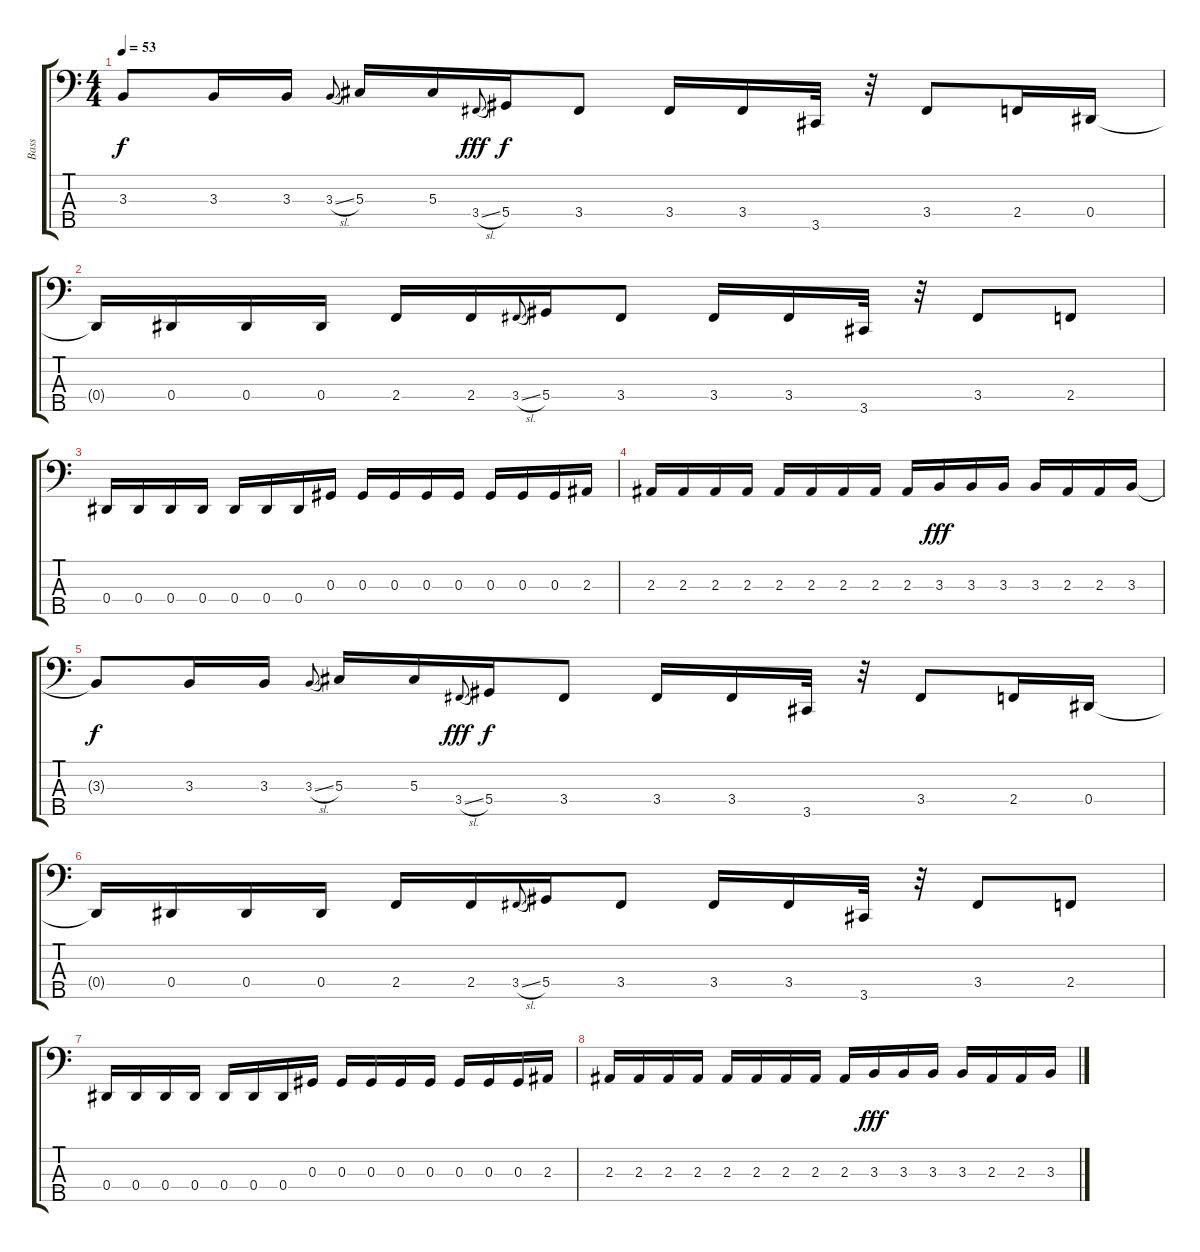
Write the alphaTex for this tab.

\track ("Bass" "Bass") {instrument electricbassfinger}
\staff {score tabs}
\tuning (Gb2 Db2 Ab1 Eb1 Bb0) {hide}
\ts (4 4)
\tempo 53
\clef f4
\ks c
3.3{t}.8{dy f} 3.3.16 3.3.16 3.3{sl}.8{gr onbeat} 5.3.16 5.3.16 3.4{sl}.8{gr onbeat dy fff} 5.4.16{dy f} 3.4.8 3.4.16 3.4.16 3.5.32 r.32 3.4.8 2.4.16 0.4.16 |
0.4{t}.16 0.4.16 0.4.16 0.4.16 2.4.16 2.4.16 3.4{sl}.8{gr onbeat} 5.4.16 3.4.8 3.4.16 3.4.16 3.5.32 r.32 3.4.8 2.4.8 |
0.4.16 0.4.16 0.4.16 0.4.16 0.4.16 0.4.16 0.4.16 0.3.16 0.3.16 0.3.16 0.3.16 0.3.16 0.3.16 0.3.16 0.3.16 2.3.16 |
2.3.16 2.3.16 2.3.16 2.3.16 2.3.16 2.3.16 2.3.16 2.3.16 2.3.16 3.3.16{dy fff} 3.3.16 3.3.16 3.3.16 2.3.16 2.3.16 3.3.16 |
3.3{t}.8{dy f} 3.3.16 3.3.16 3.3{sl}.8{gr onbeat} 5.3.16 5.3.16 3.4{sl}.8{gr onbeat dy fff} 5.4.16{dy f} 3.4.8 3.4.16 3.4.16 3.5.32 r.32 3.4.8 2.4.16 0.4.16 |
0.4{t}.16 0.4.16 0.4.16 0.4.16 2.4.16 2.4.16 3.4{sl}.8{gr onbeat} 5.4.16 3.4.8 3.4.16 3.4.16 3.5.32 r.32 3.4.8 2.4.8 |
0.4.16 0.4.16 0.4.16 0.4.16 0.4.16 0.4.16 0.4.16 0.3.16 0.3.16 0.3.16 0.3.16 0.3.16 0.3.16 0.3.16 0.3.16 2.3.16 |
2.3.16 2.3.16 2.3.16 2.3.16 2.3.16 2.3.16 2.3.16 2.3.16 2.3.16 3.3.16{dy fff} 3.3.16 3.3.16 3.3.16 2.3.16 2.3.16 3.3.16
